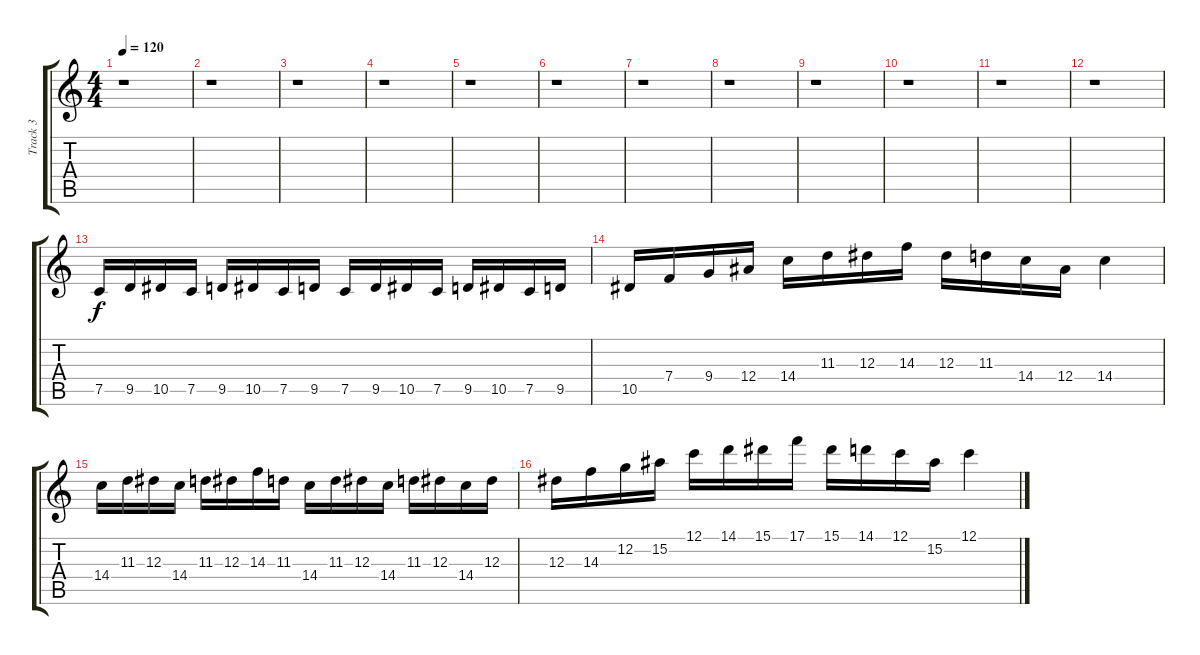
\track ("Track 3" "Track 3") {instrument distortionguitar}
\staff {score tabs}
\tuning (C4 G3 Eb3 Bb2 F2 C2) {hide}
\ts (4 4)
\tempo 120
\clef g2
\ks c
r.1{dy f} |
r.1 |
r.1 |
r.1 |
r.1 |
r.1 |
r.1 |
r.1 |
r.1 |
r.1 |
r.1 |
r.1 |
7.5.16 9.5.16 10.5.16 7.5.16 9.5.16 10.5.16 7.5.16 9.5.16 7.5.16 9.5.16 10.5.16 7.5.16 9.5.16 10.5.16 7.5.16 9.5.16 |
10.5.16 7.4.16 9.4.16 12.4.16 14.4.16 11.3.16 12.3.16 14.3.16 12.3.16 11.3.16 14.4.16 12.4.16 14.4.4 |
14.4.16 11.3.16 12.3.16 14.4.16 11.3.16 12.3.16 14.3.16 11.3.16 14.4.16 11.3.16 12.3.16 14.4.16 11.3.16 12.3.16 14.4.16 12.3.16 |
12.3.16 14.3.16 12.2.16 15.2.16 12.1.16 14.1.16 15.1.16 17.1.16 15.1.16 14.1.16 12.1.16 15.2.16 12.1.4
